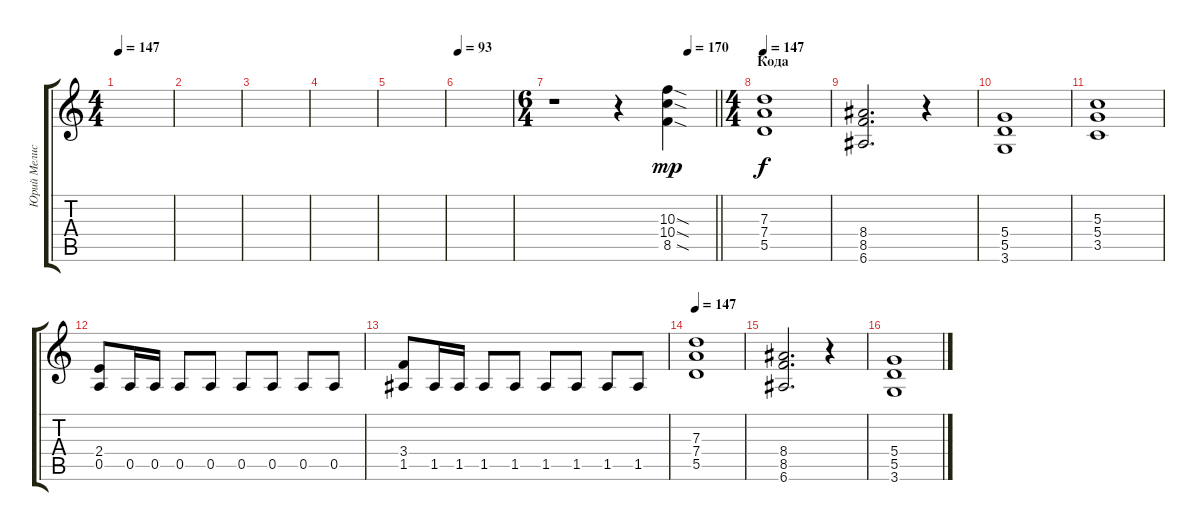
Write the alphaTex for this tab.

\track ("Юрий Мелисов" "Юрий Мелис") {instrument distortionguitar}
\staff {score tabs}
\tuning (E4 B3 G3 D3 A2 E2) {hide}
\ts (4 4)
\tempo 147
\clef g2
\ks c
|
|
|
|
|
\tempo 93
|
\ts (6 4)
\tempo (170 0.8333333333333334)
\barLineRight lightlight
r.1 r.4 (10.3{sod} 10.4{sod} 8.5{sod}).4{dy mp} |
\ts (4 4)
\section ("" "Кода")
\tempo 147
(7.3 7.4 5.5).1{dy f} |
(8.4 8.5 6.6).2{d} r.4 |
(5.4 5.5 3.6).1 |
(5.3 5.4 3.5).1 |
(2.4 0.5).8 0.5.16 0.5.16 0.5.8 0.5.8 0.5.8 0.5.8 0.5.8 0.5.8 |
(3.4 1.5).8 1.5.16 1.5.16 1.5.8 1.5.8 1.5.8 1.5.8 1.5.8 1.5.8 |
\tempo 147
(7.3 7.4 5.5).1 |
(8.4 8.5 6.6).2{d} r.4 |
(5.4 5.5 3.6).1
